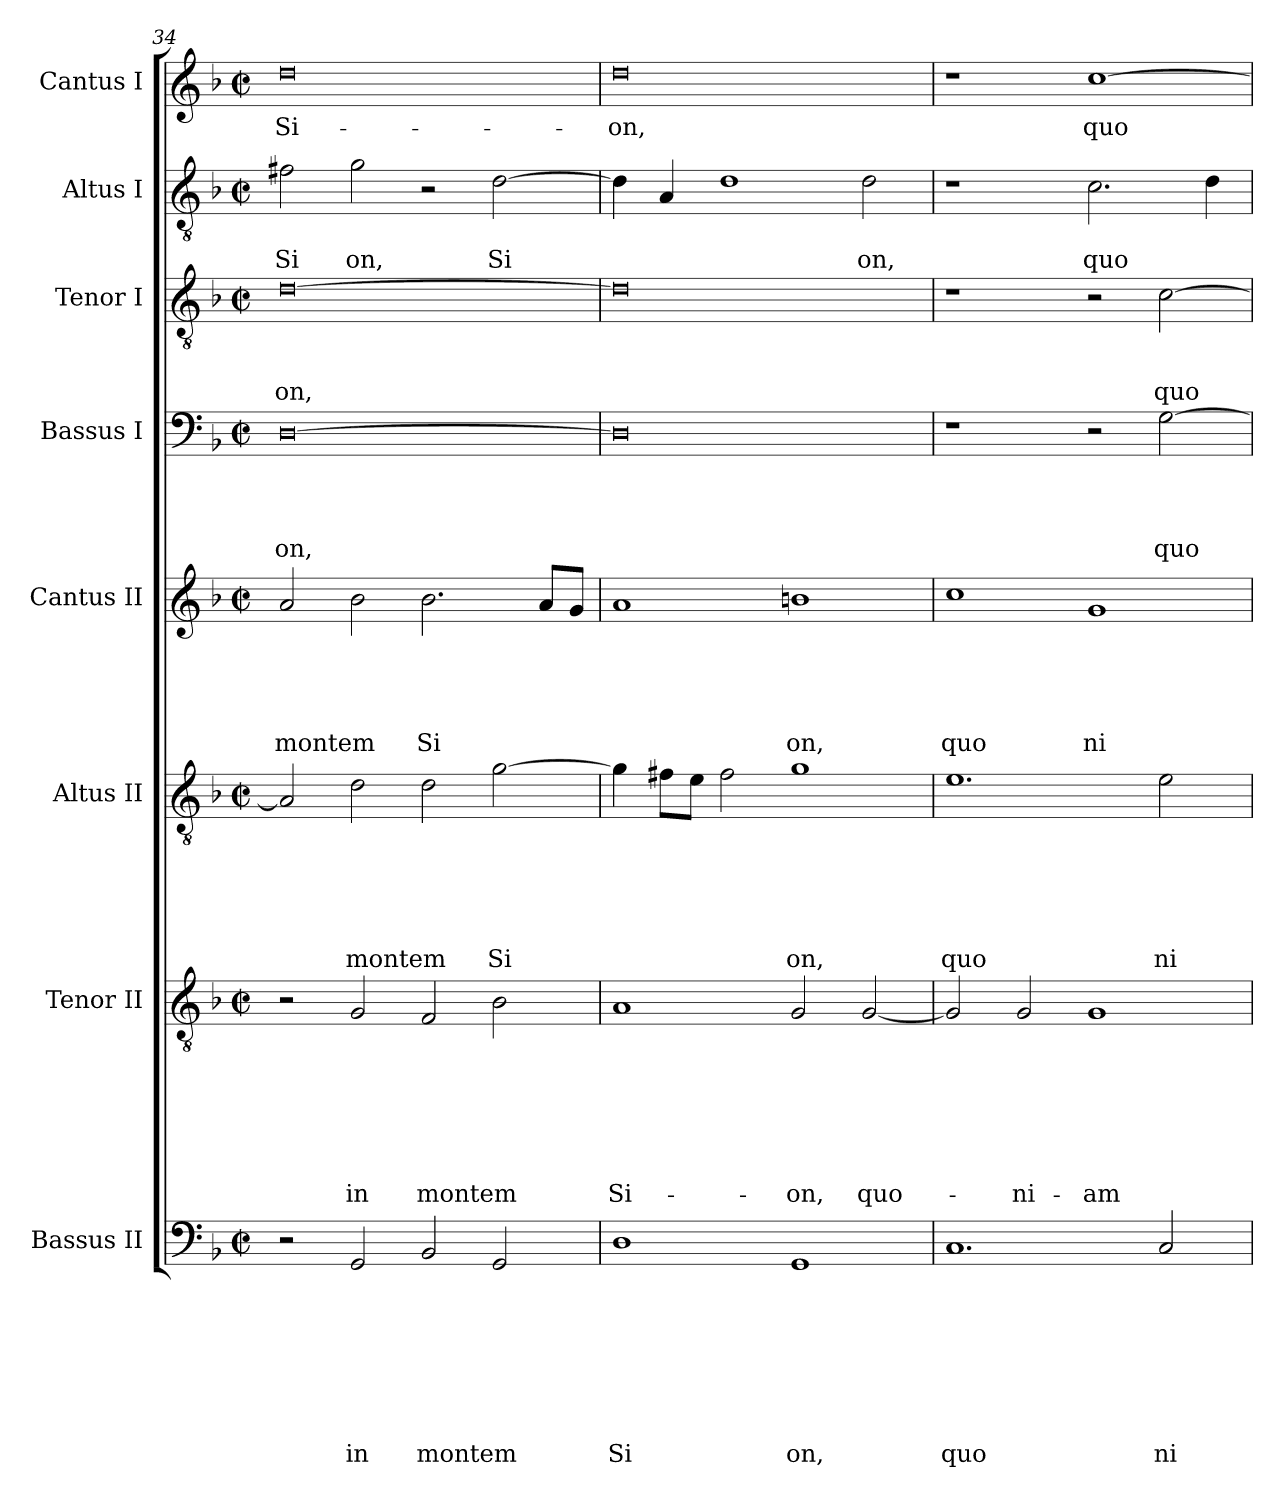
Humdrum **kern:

**kern	**text	**text	**text	**text	**text	**text	**text	**text	**kern	**text	**text	**text	**text	**text	**text	**text	**kern	**text	**text	**text	**text	**text	**text	**kern	**text	**text	**text	**text	**text	**kern	**text	**text	**text	**text	**kern	**text	**text	**text	**kern	**text	**text	**kern	**text
*part8	*part8	*part8	*part8	*part8	*part8	*part8	*part8	*part8	*part7	*part7	*part7	*part7	*part7	*part7	*part7	*part7	*part6	*part6	*part6	*part6	*part6	*part6	*part6	*part5	*part5	*part5	*part5	*part5	*part5	*part4	*part4	*part4	*part4	*part4	*part3	*part3	*part3	*part3	*part2	*part2	*part2	*part1	*part1
*staff8	*staff8	*staff8	*staff8	*staff8	*staff8	*staff8	*staff8	*staff8	*staff7	*staff7	*staff7	*staff7	*staff7	*staff7	*staff7	*staff7	*staff6	*staff6	*staff6	*staff6	*staff6	*staff6	*staff6	*staff5	*staff5	*staff5	*staff5	*staff5	*staff5	*staff4	*staff4	*staff4	*staff4	*staff4	*staff3	*staff3	*staff3	*staff3	*staff2	*staff2	*staff2	*staff1	*staff1
*I"Bassus II	*	*	*	*	*	*	*	*	*I"Tenor II	*	*	*	*	*	*	*	*I"Altus II	*	*	*	*	*	*	*I"Cantus II	*	*	*	*	*	*I"Bassus I	*	*	*	*	*I"Tenor I	*	*	*	*I"Altus I	*	*	*I"Cantus I	*
!!LO:PB:g=z
*clefF4	*	*	*	*	*	*	*	*	*clefGv2	*	*	*	*	*	*	*	*clefGv2	*	*	*	*	*	*	*clefG2	*	*	*	*	*	*clefF4	*	*	*	*	*clefGv2	*	*	*	*clefGv2	*	*	*clefG2	*
*k[b-]	*	*	*	*	*	*	*	*	*k[b-]	*	*	*	*	*	*	*	*k[b-]	*	*	*	*	*	*	*k[b-]	*	*	*	*	*	*k[b-]	*	*	*	*	*k[b-]	*	*	*	*k[b-]	*	*	*k[b-]	*
*F:	*	*	*	*	*	*	*	*	*F:	*	*	*	*	*	*	*	*F:	*	*	*	*	*	*	*F:	*	*	*	*	*	*F:	*	*	*	*	*F:	*	*	*	*F:	*	*	*F:	*
*M2/2	*	*	*	*	*	*	*	*	*M2/2	*	*	*	*	*	*	*	*M2/2	*	*	*	*	*	*	*M2/2	*	*	*	*	*	*M2/2	*	*	*	*	*M2/2	*	*	*	*M2/2	*	*	*M2/2	*
*met(c|)	*	*	*	*	*	*	*	*	*met(c|)	*	*	*	*	*	*	*	*met(c|)	*	*	*	*	*	*	*met(c|)	*	*	*	*	*	*met(c|)	*	*	*	*	*met(c|)	*	*	*	*met(c|)	*	*	*met(c|)	*
=34	=34	=34	=34	=34	=34	=34	=34	=34	=34	=34	=34	=34	=34	=34	=34	=34	=34	=34	=34	=34	=34	=34	=34	=34	=34	=34	=34	=34	=34	=34	=34	=34	=34	=34	=34	=34	=34	=34	=34	=34	=34	=34	=34
!	!	!	!	!	!	!	!	!	!	!	!	!	!	!	!	!	!	!	!	!	!	!	!	!	!	!	!	!	!LO:LY:b	!	!	!	!	!LO:LY:b	!	!	!	!LO:LY:b	!	!	!LO:LY:b	!	!LO:LY:b
2r	.	.	.	.	.	.	.	.	2r	.	.	.	.	.	.	.	2A/]	.	.	.	.	.	.	2a/	.	.	.	.	montem	[>0D	.	.	.	-on,	[>0d	.	.	-on,	2f#X\	.	Si	0dd	Si-
!	!	!	!	!	!	!	!	!LO:LY:b	!	!	!	!	!	!	!	!LO:LY:b	!	!	!	!	!	!	!LO:LY:b	!	!	!	!	!	!	!	!	!	!	!	!	!	!	!	!	!	!LO:LY:b	!	!
2GG/	.	.	.	.	.	.	.	in	2G/	.	.	.	.	.	.	in	2d\	.	.	.	.	.	montem	2b-\	.	.	.	.	.	.	.	.	.	.	.	.	.	.	2g\	.	on,	.	.
!	!	!	!	!	!	!	!	!LO:LY:b	!	!	!	!	!	!	!	!LO:LY:b	!	!	!	!	!	!	!	!	!	!	!	!	!LO:LY:b	!	!	!	!	!	!	!	!	!	!	!	!	!	!
2BB-/	.	.	.	.	.	.	.	montem	2F/	.	.	.	.	.	.	montem	2d\	.	.	.	.	.	.	2.b-\	.	.	.	.	Si	.	.	.	.	.	.	.	.	.	2r	.	.	.	.
!	!	!	!	!	!	!	!	!	!	!	!	!	!	!	!	!	!	!	!	!	!	!	!LO:LY:b	!	!	!	!	!	!	!	!	!	!	!	!	!	!	!	!	!	!LO:LY:b	!	!
2GG/	.	.	.	.	.	.	.	.	2B-\	.	.	.	.	.	.	.	[>2g\	.	.	.	.	.	Si	.	.	.	.	.	.	.	.	.	.	.	.	.	.	.	[>2d\	.	Si	.	.
.	.	.	.	.	.	.	.	.	.	.	.	.	.	.	.	.	.	.	.	.	.	.	.	8a/L	.	.	.	.	.	.	.	.	.	.	.	.	.	.	.	.	.	.	.
.	.	.	.	.	.	.	.	.	.	.	.	.	.	.	.	.	.	.	.	.	.	.	.	8g/J	.	.	.	.	.	.	.	.	.	.	.	.	.	.	.	.	.	.	.
=35	=35	=35	=35	=35	=35	=35	=35	=35	=35	=35	=35	=35	=35	=35	=35	=35	=35	=35	=35	=35	=35	=35	=35	=35	=35	=35	=35	=35	=35	=35	=35	=35	=35	=35	=35	=35	=35	=35	=35	=35	=35	=35	=35
!	!	!	!	!	!	!	!	!LO:LY:b	!	!	!	!	!	!	!	!LO:LY:b	!	!	!	!	!	!	!	!	!	!	!	!	!	!	!	!	!	!	!	!	!	!	!	!	!	!	!LO:LY:b
1D	.	.	.	.	.	.	.	Si	1A	.	.	.	.	.	.	Si-	4g\]	.	.	.	.	.	.	1a	.	.	.	.	.	0D]	.	.	.	.	0d]	.	.	.	4d\]	.	.	0dd	-on,
.	.	.	.	.	.	.	.	.	.	.	.	.	.	.	.	.	8f#\L	.	.	.	.	.	.	.	.	.	.	.	.	.	.	.	.	.	.	.	.	.	4A/	.	.	.	.
.	.	.	.	.	.	.	.	.	.	.	.	.	.	.	.	.	8e\J	.	.	.	.	.	.	.	.	.	.	.	.	.	.	.	.	.	.	.	.	.	.	.	.	.	.
.	.	.	.	.	.	.	.	.	.	.	.	.	.	.	.	.	2f#\	.	.	.	.	.	.	.	.	.	.	.	.	.	.	.	.	.	.	.	.	.	1d	.	.	.	.
!	!	!	!	!	!	!	!	!LO:LY:b	!	!	!	!	!	!	!	!LO:LY:b	!	!	!	!	!	!	!LO:LY:b	!	!	!	!	!	!LO:LY:b	!	!	!	!	!	!	!	!	!	!	!	!	!	!
1GG	.	.	.	.	.	.	.	on,	2G/	.	.	.	.	.	.	-on,	1g	.	.	.	.	.	on,	1bn	.	.	.	.	on,	.	.	.	.	.	.	.	.	.	.	.	.	.	.
!	!	!	!	!	!	!	!	!	!	!	!	!	!	!	!	!LO:LY:b	!	!	!	!	!	!	!	!	!	!	!	!	!	!	!	!	!	!	!	!	!	!	!	!	!LO:LY:b	!	!
.	.	.	.	.	.	.	.	.	[<2G/	.	.	.	.	.	.	quo-	.	.	.	.	.	.	.	.	.	.	.	.	.	.	.	.	.	.	.	.	.	.	2d\	.	on,	.	.
=36	=36	=36	=36	=36	=36	=36	=36	=36	=36	=36	=36	=36	=36	=36	=36	=36	=36	=36	=36	=36	=36	=36	=36	=36	=36	=36	=36	=36	=36	=36	=36	=36	=36	=36	=36	=36	=36	=36	=36	=36	=36	=36	=36
!	!	!	!	!	!	!	!	!LO:LY:b	!	!	!	!	!	!	!	!	!	!	!	!	!	!	!LO:LY:b	!	!	!	!	!	!LO:LY:b	!	!	!	!	!	!	!	!	!	!	!	!	!	!
1.C	.	.	.	.	.	.	.	quo	2G/]	.	.	.	.	.	.	.	1.e	.	.	.	.	.	quo	1cc	.	.	.	.	quo	1r	.	.	.	.	1r	.	.	.	1r	.	.	1r	.
!	!	!	!	!	!	!	!	!	!	!	!	!	!	!	!	!LO:LY:b	!	!	!	!	!	!	!	!	!	!	!	!	!	!	!	!	!	!	!	!	!	!	!	!	!	!	!
.	.	.	.	.	.	.	.	.	2G/	.	.	.	.	.	.	-ni-	.	.	.	.	.	.	.	.	.	.	.	.	.	.	.	.	.	.	.	.	.	.	.	.	.	.	.
!	!	!	!	!	!	!	!	!	!	!	!	!	!	!	!	!LO:LY:b	!	!	!	!	!	!	!	!	!	!	!	!	!LO:LY:b	!	!	!	!	!	!	!	!	!	!	!	!LO:LY:b	!	!LO:LY:b
.	.	.	.	.	.	.	.	.	1G	.	.	.	.	.	.	-am	.	.	.	.	.	.	.	1g	.	.	.	.	ni	2r	.	.	.	.	2r	.	.	.	2.c\	.	quo	[>1cc	quo-
!	!	!	!	!	!	!	!	!LO:LY:b	!	!	!	!	!	!	!	!	!	!	!	!	!	!	!LO:LY:b	!	!	!	!	!	!	!	!	!	!	!LO:LY:b	!	!	!	!LO:LY:b	!	!	!	!	!
2C/	.	.	.	.	.	.	.	ni	.	.	.	.	.	.	.	.	2e\	.	.	.	.	.	ni	.	.	.	.	.	.	[>2G\	.	.	.	quo	[>2c\	.	.	quo	.	.	.	.	.
.	.	.	.	.	.	.	.	.	.	.	.	.	.	.	.	.	.	.	.	.	.	.	.	.	.	.	.	.	.	.	.	.	.	.	.	.	.	.	4d\	.	.	.	.
=	=	=	=	=	=	=	=	=	=	=	=	=	=	=	=	=	=	=	=	=	=	=	=	=	=	=	=	=	=	=	=	=	=	=	=	=	=	=	=	=	=	=	=
*-	*-	*-	*-	*-	*-	*-	*-	*-	*-	*-	*-	*-	*-	*-	*-	*-	*-	*-	*-	*-	*-	*-	*-	*-	*-	*-	*-	*-	*-	*-	*-	*-	*-	*-	*-	*-	*-	*-	*-	*-	*-	*-	*-
